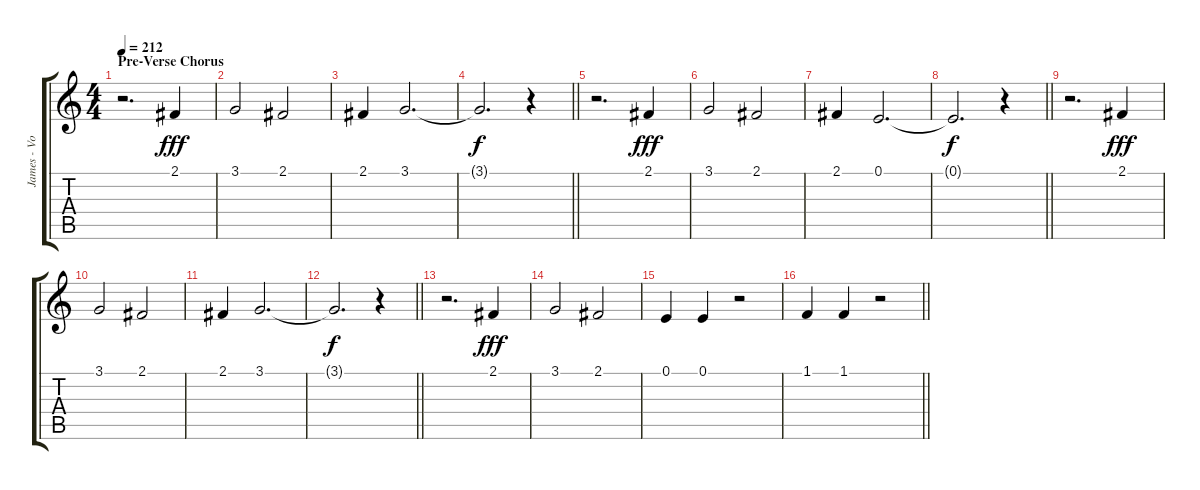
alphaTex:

\track ("James - Vocals" "James - Vo") {instrument lead6voice}
\staff {score tabs}
\tuning (E4 B3 G3 D3 A2 E2) {hide}
\ts (4 4)
\section ("" "Pre-Verse Chorus")
\tempo 212
\clef g2
\ks c
r.2{d dy f} 2.1.4{dy fff} |
3.1.2 2.1.2 |
2.1.4 3.1.2{d} |
\barLineRight lightlight
3.1{t}.2{d dy f} r.4 |
r.2{d} 2.1.4{dy fff} |
3.1.2 2.1.2 |
2.1.4 0.1.2{d} |
\barLineRight lightlight
0.1{t}.2{d dy f} r.4 |
r.2{d} 2.1.4{dy fff} |
3.1.2 2.1.2 |
2.1.4 3.1.2{d} |
\barLineRight lightlight
3.1{t}.2{d dy f} r.4 |
r.2{d} 2.1.4{dy fff} |
3.1.2 2.1.2 |
0.1.4 0.1.4 r.2 |
\barLineRight lightlight
1.1.4 1.1.4 r.2
